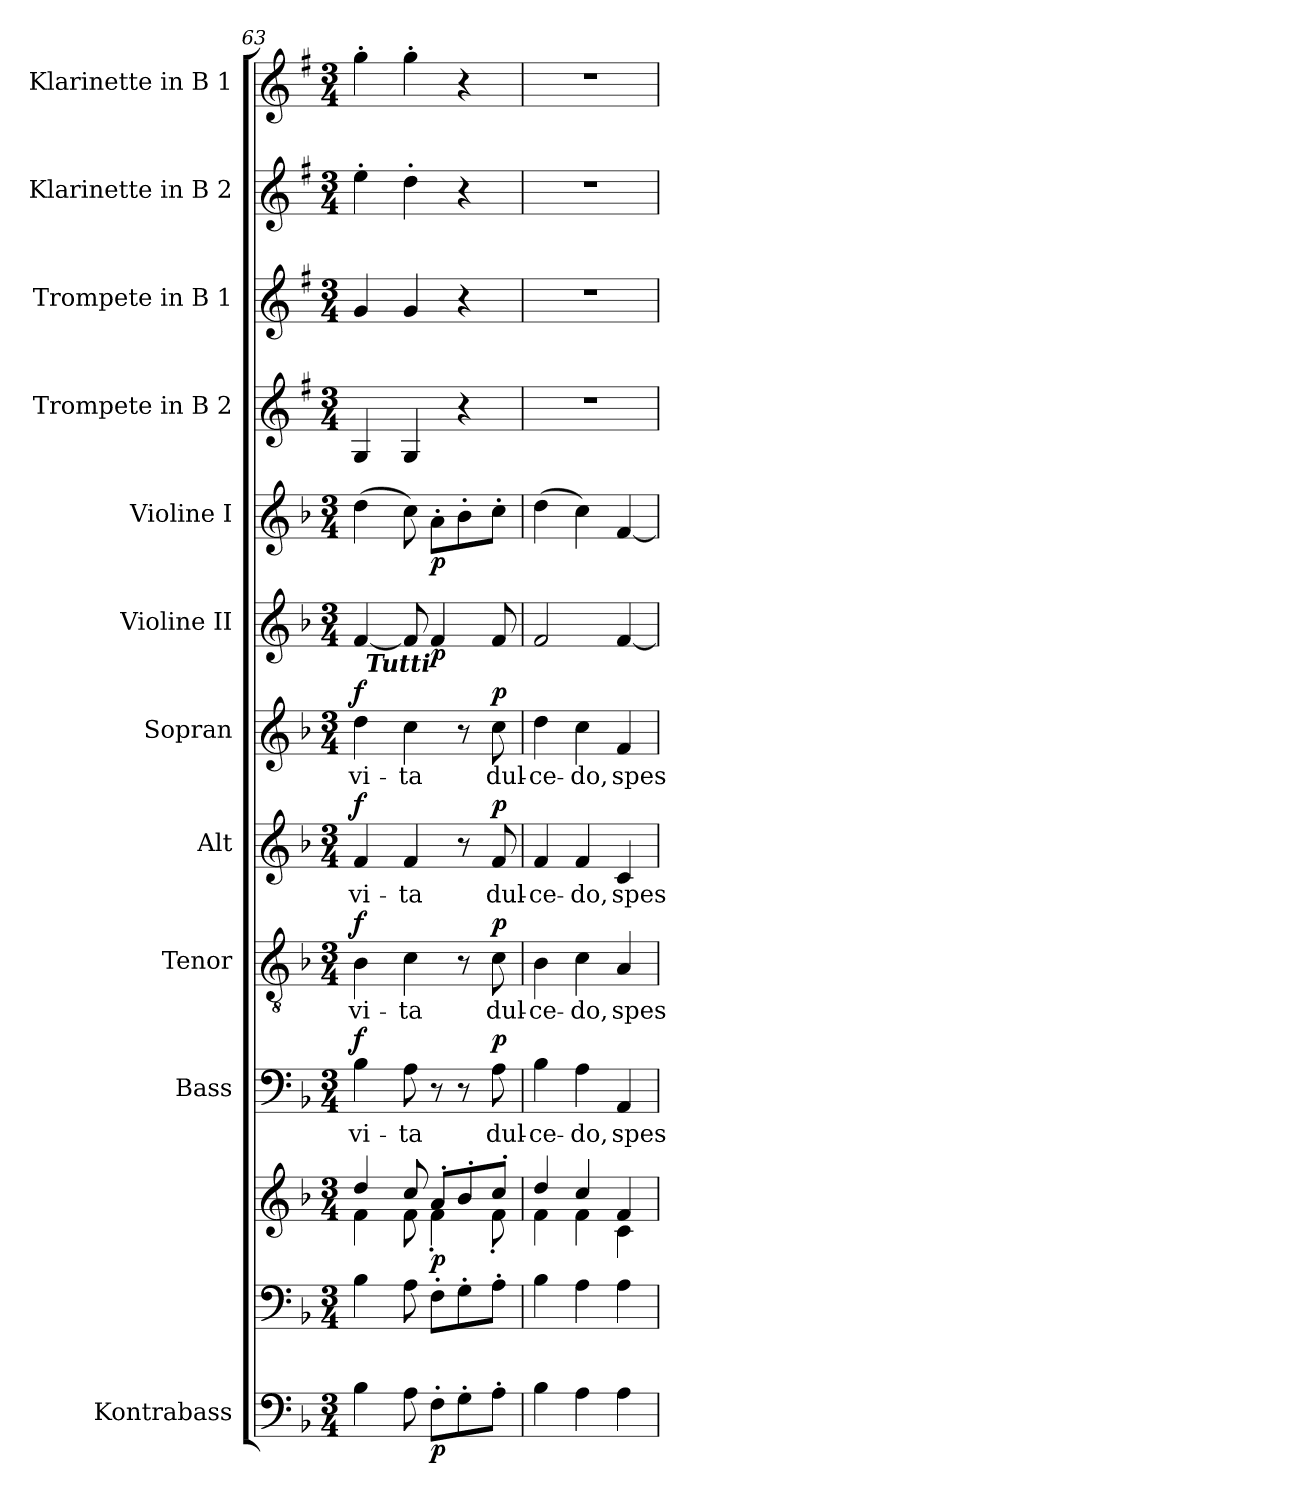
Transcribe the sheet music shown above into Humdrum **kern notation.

**kern	**dynam	**kern	**kern	**dynam	**kern	**text	**dynam	**kern	**text	**dynam	**kern	**text	**dynam	**kern	**text	**dynam	**kern	**dynam	**kern	**dynam	**kern	**kern	**kern	**kern
*part12	*part12	*part11	*part11	*part11	*part10	*part10	*part10	*part9	*part9	*part9	*part8	*part8	*part8	*part7	*part7	*part7	*part6	*part6	*part5	*part5	*part4	*part3	*part2	*part1
*staff13	*staff13	*staff12	*staff11	*staff11/12	*staff10	*staff10	*staff10	*staff9	*staff9	*staff9	*staff8	*staff8	*staff8	*staff7	*staff7	*staff7	*staff6	*staff6	*staff5	*staff5	*staff4	*staff3	*staff2	*staff1
*I"Kontrabass	*	*	*	*	*I"Bass	*	*	*I"Tenor	*	*	*I"Alt	*	*	*I"Sopran	*	*	*I"Violine II	*	*I"Violine I	*	*I"Trompete in B 2	*I"Trompete in B 1	*I"Klarinette in B 2	*I"Klarinette in B 1
*I'Kb.	*	*	*	*	*I'B	*	*	*I'T	*	*	*I'A	*	*	*I'S	*	*	*I'Vl. II	*	*I'Vl. I	*	*	*	*	*
*clefF4	*	*clefF4	*clefG2	*	*clefF4	*	*	*clefGv2	*	*	*clefG2	*	*	*clefG2	*	*	*clefG2	*	*clefG2	*	*clefG2	*clefG2	*clefG2	*clefG2
*ITrd7c12	*	*	*	*	*	*	*	*	*	*	*	*	*	*	*	*	*	*	*	*	*ITrd1c2	*ITrd1c2	*ITrd1c2	*ITrd1c2
*k[b-]	*	*k[b-]	*k[b-]	*	*k[b-]	*	*	*k[b-]	*	*	*k[b-]	*	*	*k[b-]	*	*	*k[b-]	*	*k[b-]	*	*k[b-]	*k[b-]	*k[b-]	*k[b-]
*F:	*	*F:	*F:	*	*F:	*	*	*F:	*	*	*F:	*	*	*F:	*	*	*F:	*	*F:	*	*F:	*F:	*F:	*F:
*M3/4	*	*M3/4	*M3/4	*	*M3/4	*	*	*M3/4	*	*	*M3/4	*	*	*M3/4	*	*	*M3/4	*	*M3/4	*	*M3/4	*M3/4	*M3/4	*M3/4
=63	=63	=63	=63	=63	=63	=63	=63	=63	=63	=63	=63	=63	=63	=63	=63	=63	=63	=63	=63	=63	=63	=63	=63	=63
*	*	*	*^	*	*	*	*	*	*	*	*	*	*	*	*	*	*	*	*	*	*	*	*	*
!	!	!	!	!	!	!	!LO:LY:b	!LO:DY:a	!	!LO:LY:b	!LO:DY:a	!	!LO:LY:b	!LO:DY:a	!	!LO:LY:b	!LO:DY:a	!	!	!	!	!	!	!	!
*	*	*	*	*	*	*	*	*	*	*	*	*	*	*	*^	*	*	*	*	*	*	*	*	*	*
4BB-\	.	4B-\	4dd/	4f\	.	4B-\	vi-	f	4B-\	vi-	f	4f/	vi-	f	4dd\	32ryy	vi-	f	[4f/	.	(>4dd\	.	4F/	4f/	4dd'>\	4ff'>\
!	!	!	!	!	!	!	!	!	!	!	!	!	!	!	!	!LO:TX:a:Bi:t=Tutti	!	!	!	!	!	!	!	!	!	!
.	.	.	.	.	.	.	.	.	.	.	.	.	.	.	.	2ryy	.	.	.	.	.	.	.	.	.	.
!	!	!	!	!	!	!	!LO:LY:b	!	!	!LO:LY:b	!	!	!LO:LY:b	!	!	!	!LO:LY:b	!	!	!	!	!	!	!	!	!
8AA\	.	8A\	8cc/	8f\	.	8A\	-ta	.	4c\	-ta	.	4f/	-ta	.	4cc\	.	-ta	.	8f/]	.	8cc\)	.	4F/	4f/	4cc'>\	4ff'>\
!	!LO:DY:b	!	!	!	!LO:DY:b	!	!	!	!	!	!	!	!	!	!	!	!	!	!	!LO:DY:b	!	!LO:DY:b	!	!	!	!
8FF'>\L	p	8F'>\L	8a'>/L	4f'>\	p	8r	.	.	.	.	.	.	.	.	.	.	.	.	4f/	p	8a'>\L	p	.	.	.	.
8GG'>\	.	8G'>\	8b-'>/	.	.	8r	.	.	8r	.	.	8r	.	.	8r	.	.	.	.	.	8b-'>\	.	4r	4r	4r	4r
.	.	.	.	.	.	.	.	.	.	.	.	.	.	.	.	8..ryy	.	.	.	.	.	.	.	.	.	.
!	!	!	!	!	!	!	!LO:LY:b	!LO:DY:a	!	!LO:LY:b	!LO:DY:a	!	!LO:LY:b	!LO:DY:a	!	!	!LO:LY:b	!LO:DY:a	!	!	!	!	!	!	!	!
8AA'>\J	.	8A'>\J	8cc'>/J	8f'>\	.	8A\	dul-	p	8c\	dul-	p	8f/	dul-	p	8cc\	.	dul-	p	8f/	.	8cc'>\J	.	.	.	.	.
=64	=64	=64	=64	=64	=64	=64	=64	=64	=64	=64	=64	=64	=64	=64	=64	=64	=64	=64	=64	=64	=64	=64	=64	=64	=64	=64
!	!	!	!	!	!	!	!LO:LY:b	!	!	!LO:LY:b	!	!	!LO:LY:b	!	!	!	!LO:LY:b	!	!	!	!	!	!	!	!	!
*	*	*	*	*	*	*	*	*	*	*	*	*	*	*	*v	*v	*	*	*	*	*	*	*	*	*	*
4BB-\	.	4B-\	4dd/	4f\	.	4B-\	-ce-	.	4B-\	-ce-	.	4f/	-ce-	.	4dd\	-ce-	.	2f/	.	(>4dd\	.	2.r	2.r	2.r	2.r
!	!	!	!	!	!	!	!LO:LY:b	!	!	!LO:LY:b	!	!	!LO:LY:b	!	!	!LO:LY:b	!	!	!	!	!	!	!	!	!
4AA\	.	4A\	4cc/	4f\	.	4A\	-do,	.	4c\	-do,	.	4f/	-do,	.	4cc\	-do,	.	.	.	4cc\)	.	.	.	.	.
!	!	!	!	!	!	!	!LO:LY:b	!	!	!LO:LY:b	!	!	!LO:LY:b	!	!	!LO:LY:b	!	!	!	!	!	!	!	!	!
4AA\	.	4A\	4f/	4c\	.	4AA/	spes	.	4A/	spes	.	4c/	spes	.	4f/	spes	.	[4f/	.	[4f/	.	.	.	.	.
*	*	*	*v	*v	*	*	*	*	*	*	*	*	*	*	*	*	*	*	*	*	*	*	*	*	*
=	=	=	=	=	=	=	=	=	=	=	=	=	=	=	=	=	=	=	=	=	=	=	=	=
*-	*-	*-	*-	*-	*-	*-	*-	*-	*-	*-	*-	*-	*-	*-	*-	*-	*-	*-	*-	*-	*-	*-	*-	*-
